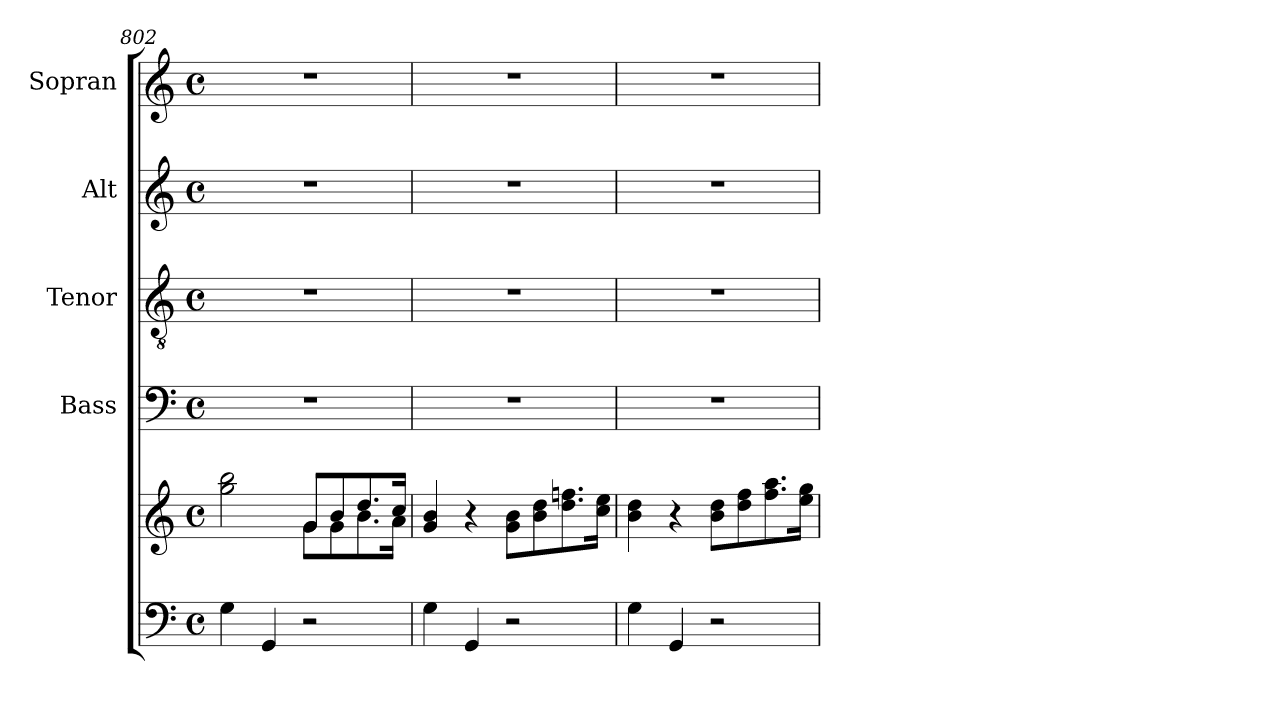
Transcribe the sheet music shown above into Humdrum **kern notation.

**kern	**kern	**kern	**kern	**kern	**kern
*part5	*part5	*part4	*part3	*part2	*part1
*staff6	*staff5	*staff4	*staff3	*staff2	*staff1
*	*	*I"Bass	*I"Tenor	*I"Alt	*I"Sopran
*	*	*I'B.	*I'T.	*I'A.	*I'S.
*clefF4	*clefG2	*clefF4	*clefGv2	*clefG2	*clefG2
*k[]	*k[]	*k[]	*k[]	*k[]	*k[]
*C:	*C:	*C:	*C:	*C:	*C:
*M4/4	*M4/4	*M4/4	*M4/4	*M4/4	*M4/4
*met(c)	*met(c)	*met(c)	*met(c)	*met(c)	*met(c)
=802	=802	=802	=802	=802	=802
*	*^	*	*	*	*
4G\	2gg\ 2bb\	2ryy	1r	1r	1r	1r
4GG/	.	.	.	.	.	.
2r	8g/L	8g\L	.	.	.	.
.	8b/	8g\	.	.	.	.
.	8.dd/	8.b\	.	.	.	.
.	16cc/Jk	16a\Jk	.	.	.	.
*	*v	*v	*	*	*	*
!!LO:LB:g=z
=803	=803	=803	=803	=803	=803
4G\	4g/ 4b/	1r	1r	1r	1r
4GG/	4r	.	.	.	.
2r	8g\ 8b\L	.	.	.	.
.	8b\ 8dd\	.	.	.	.
.	8.dd\ 8.ffn\	.	.	.	.
.	16cc\ 16ee\Jk	.	.	.	.
=804	=804	=804	=804	=804	=804
4G\	4b\ 4dd\	1r	1r	1r	1r
4GG/	4r	.	.	.	.
2r	8b\ 8dd\L	.	.	.	.
.	8dd\ 8ff\	.	.	.	.
.	8.ff\ 8.aa\	.	.	.	.
.	16ee\ 16gg\Jk	.	.	.	.
=	=	=	=	=	=
*-	*-	*-	*-	*-	*-
